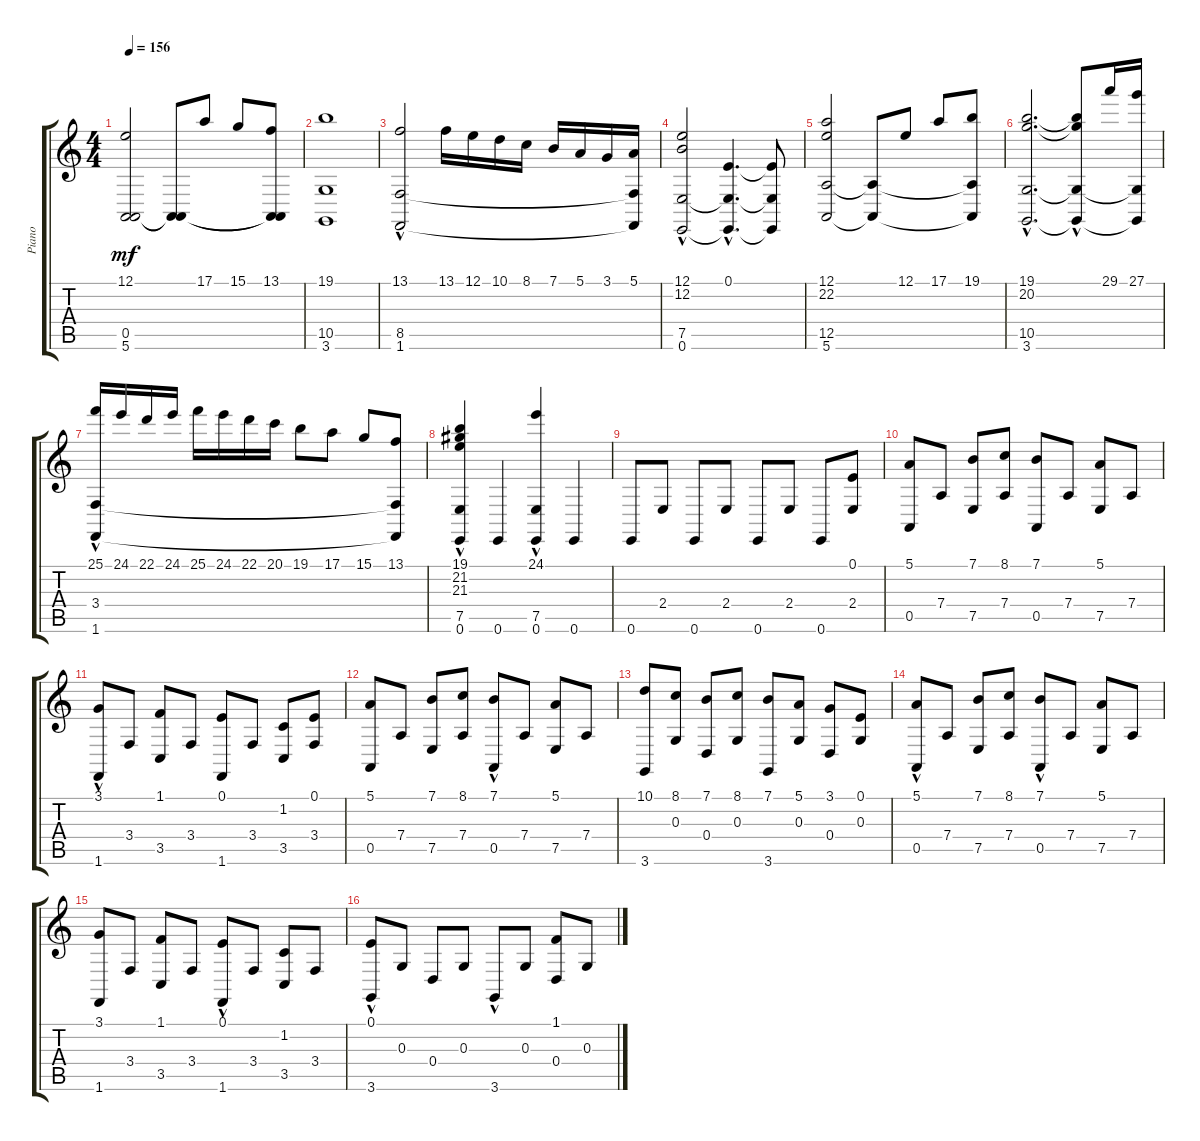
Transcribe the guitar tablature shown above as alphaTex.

\track ("Piano" "Piano") {instrument electricgrandpiano}
\staff {score tabs}
\tuning (E4 B3 G3 D3 A2 E2) {hide}
\ts (4 4)
\tempo 156
\clef g2
\ks c
(12.1 0.5 5.6).2{dy mf} (0.5{t} 5.6{t}).8 17.1.8 15.1.8 (13.1 0.5{t} 5.6{t}).8 |
(19.1 10.5 3.6).1 |
(13.1 8.5{hac} 1.6{hac}).2 13.1.16 12.1.16 10.1.16 8.1.16 7.1.16 5.1.16 3.1.16 (5.1 8.5{t} 1.6{t}).16 |
(12.1 12.2 7.5{hac} 0.6{hac}).2 (0.1{hac} 7.5{hac t} 0.6{hac t}).4{d} (0.1{t} 7.5{t} 0.6{t}).8 |
(12.1 22.2 12.5 5.6).2 (12.5{t} 5.6{t}).8 12.1.8 17.1.8 (19.1 12.5{t} 5.6{t}).8 |
(19.1{hac} 20.2{hac} 10.5{hac} 3.6{hac}).2{d} (19.1{t} 20.2{hac t} 10.5{t} 3.6{t}).8 29.1.16 (27.1 10.5{t} 3.6{t}).16 |
(25.1 3.4{hac} 1.6{hac}).16 24.1.16 22.1.16 24.1.16 25.1.16 24.1.16 22.1.16 20.1.16 19.1.8 17.1.8 15.1.8 (13.1 3.4{t} 1.6{t}).8 |
(19.1{hac} 21.2{hac} 21.3{hac} 7.5 0.6).4 0.6.4 (24.1{hac} 7.5 0.6).4 0.6.4 |
0.6.8 2.4.8 0.6.8 2.4.8 0.6.8 2.4.8 0.6.8 (0.1 2.4).8 |
\section ("" "")
(5.1 0.5).8 7.4.8 (7.1 7.5).8 (8.1 7.4).8 (7.1 0.5).8 7.4.8 (5.1 7.5).8 7.4.8 |
(3.1 1.6{hac}).8 3.4.8 (1.1 3.5).8 3.4.8 (0.1 1.6).8 3.4.8 (1.2 3.5).8 (0.1 3.4).8 |
(5.1 0.5).8 7.4.8 (7.1 7.5).8 (8.1 7.4).8 (7.1 0.5{hac}).8 7.4.8 (5.1 7.5).8 7.4.8 |
(10.1 3.6).8 (8.1 0.3).8 (7.1 0.4).8 (8.1 0.3).8 (7.1 3.6).8 (5.1 0.3).8 (3.1 0.4).8 (0.1 0.3).8 |
(5.1 0.5{hac}).8 7.4.8 (7.1 7.5).8 (8.1 7.4).8 (7.1 0.5{hac}).8 7.4.8 (5.1 7.5).8 7.4.8 |
(3.1 1.6).8 3.4.8 (1.1 3.5).8 3.4.8 (0.1 1.6{hac}).8 3.4.8 (1.2 3.5).8 3.4.8 |
(0.1{hac} 3.6{hac}).8 0.3.8 0.4.8 0.3.8 3.6{hac}.8 0.3.8 (1.1 0.4).8 0.3.8
